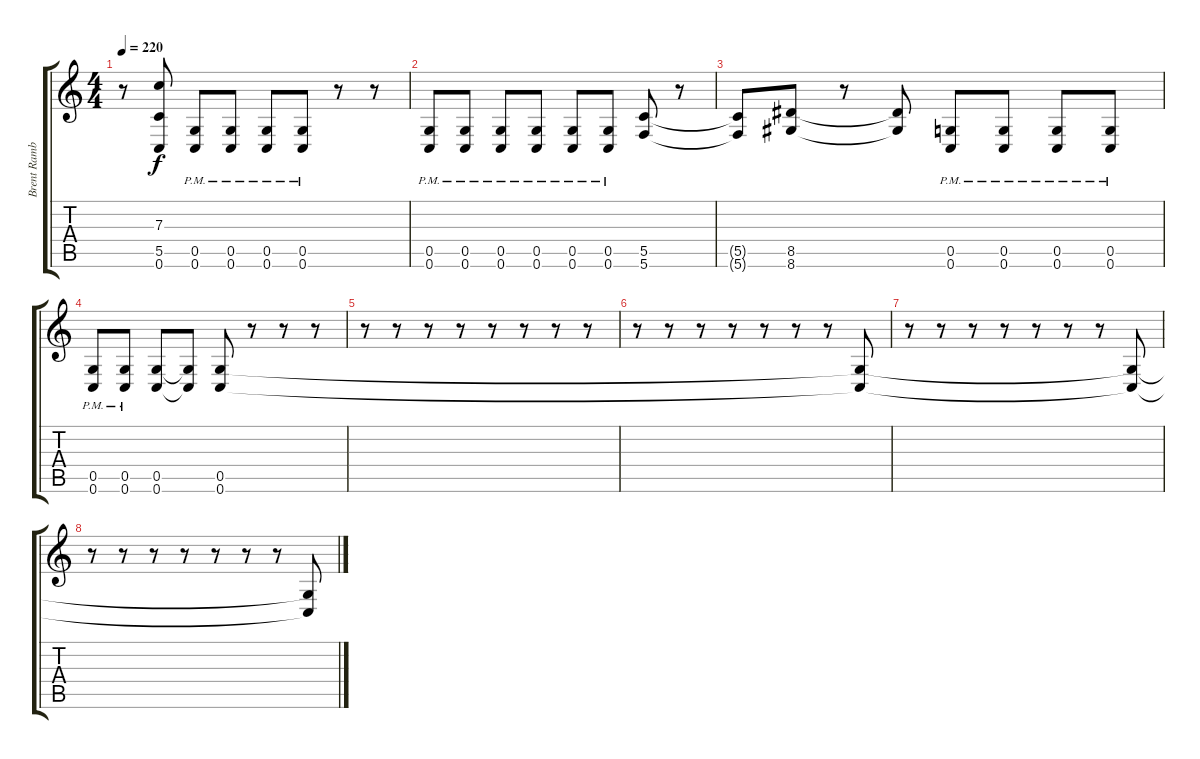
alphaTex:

\track ("Brent Rambler (Guitar 2)" "Brent Ramb") {instrument distortionguitar}
\staff {score tabs}
\tuning (D4 A3 F3 C3 G2 C2) {hide}
\ts (4 4)
\tempo 220
\clef g2
\ks c
r.8{dy f} (7.3{t} 5.5{t} 0.6{t}).8 (0.5{pm} 0.6{pm}).8 (0.5{pm} 0.6{pm}).8 (0.5{pm} 0.6{pm}).8 (0.5{pm} 0.6{pm}).8 r.8 r.8 |
(0.5{pm} 0.6{pm}).8 (0.5{pm} 0.6{pm}).8 (0.5{pm} 0.6{pm}).8 (0.5{pm} 0.6{pm}).8 (0.5{pm} 0.6{pm}).8 (0.5{pm} 0.6{pm}).8 (5.5 5.6).8 r.8 |
(5.5{t} 5.6{t}).8 (8.5 8.6).8 r.8 (8.5{t} 8.6{t}).8 (0.5{pm} 0.6{pm}).8 (0.5{pm} 0.6{pm}).8 (0.5{pm} 0.6{pm}).8 (0.5{pm} 0.6{pm}).8 |
(0.5{pm} 0.6{pm}).8 (0.5{pm} 0.6{pm}).8 (0.5 0.6).8 (0.5{t} 0.6{t}).8 (0.5 0.6).8 r.8 r.8 r.8 |
r.8 r.8 r.8 r.8 r.8 r.8 r.8 r.8 |
r.8 r.8 r.8 r.8 r.8 r.8 r.8 (0.5{t} 0.6{t}).8 |
r.8 r.8 r.8 r.8 r.8 r.8 r.8 (0.5{t} 0.6{t}).8 |
r.8 r.8 r.8 r.8 r.8 r.8 r.8 (0.5{t} 0.6{t}).8
